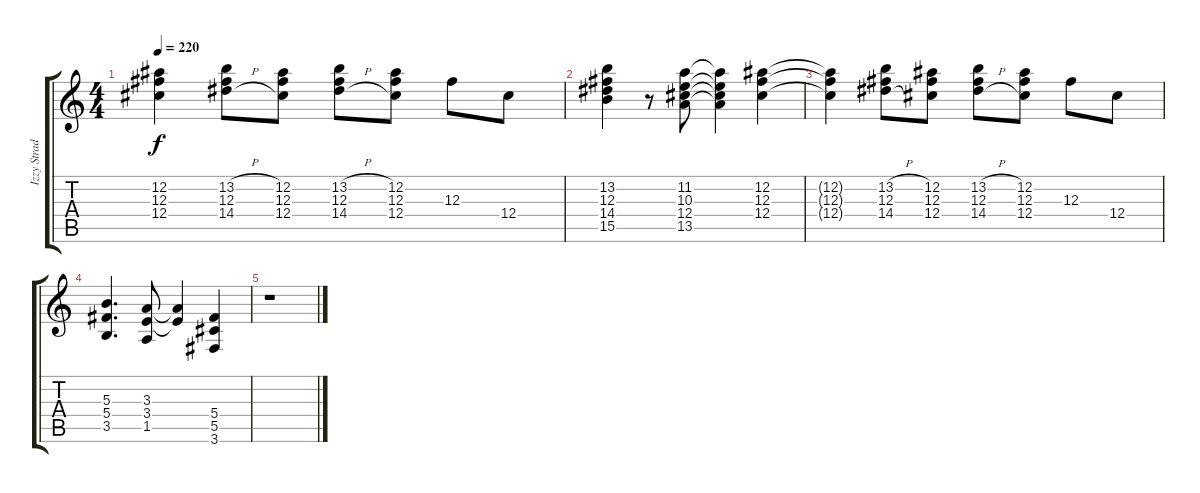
\track ("Izzy Stradlin - Rhytm Guitar" "Izzy Strad") {instrument overdrivenguitar}
\staff {score tabs}
\tuning (Eb4 Bb3 Gb3 Db3 Ab2 Eb2) {hide}
\ts (4 4)
\tempo 220
\clef g2
\ks c
(12.2{t} 12.3{t} 12.4{t}).4{dy f} (13.2{h} 12.3{h} 14.4{h}).8 (12.2 12.3 12.4).8 (13.2{h} 12.3{h} 14.4{h}).8 (12.2 12.3 12.4).8 12.3.8 12.4.8 |
(13.2 12.3 14.4 15.5).4 r.8 (11.2 10.3 12.4 13.5).8 (11.2{t} 10.3{t} 12.4{t} 13.5{t}).4 (12.2 12.3 12.4).4 |
(12.2{t} 12.3{t} 12.4{t}).4 (13.2{h} 12.3{h} 14.4{h}).8 (12.2 12.3 12.4).8 (13.2{h} 12.3{h} 14.4{h}).8 (12.2 12.3 12.4).8 12.3.8 12.4.8 |
(5.3 5.4 3.5).4{d} (3.3 3.4 1.5).8 (3.3{t} 3.4{t}).4 (5.4 5.5 3.6).4 |
r.1
